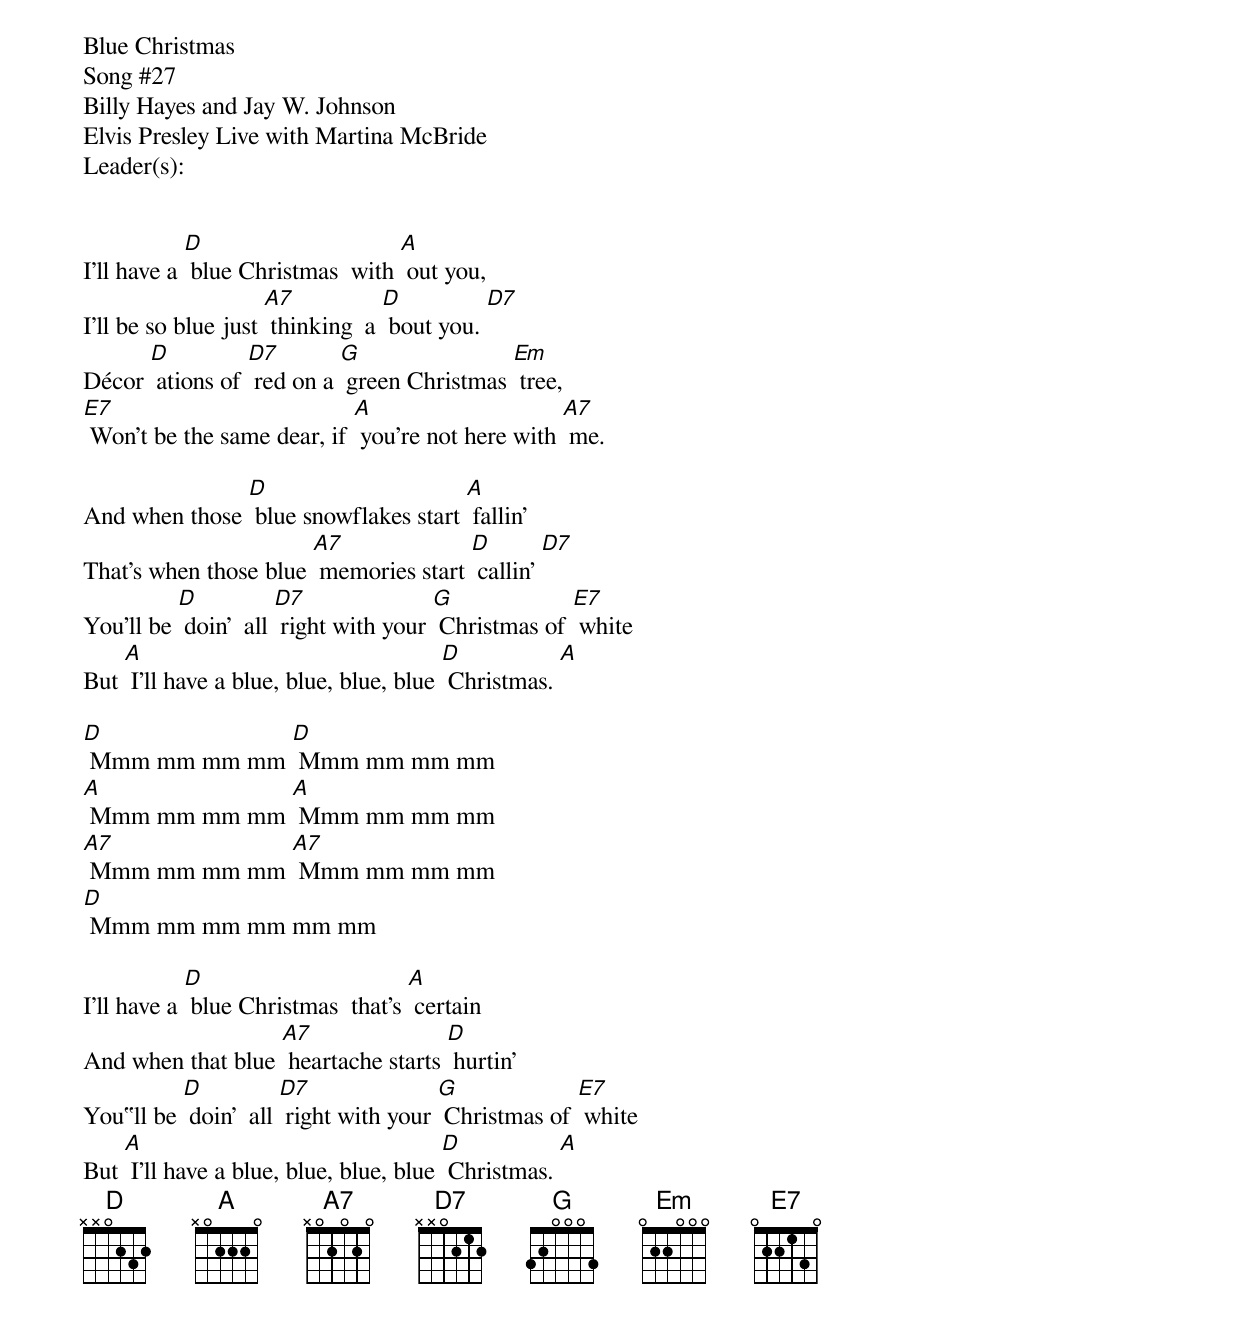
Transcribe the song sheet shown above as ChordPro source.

Blue Christmas
Song #27
Billy Hayes and Jay W. Johnson
Elvis Presley Live with Martina McBride
Leader(s):


I'll have a [D] blue Christmas  with [A] out you,
I'll be so blue just [A7] thinking  a [D] bout you. [D7]
Décor [D] ations of [D7] red on a [G] green Christmas [Em] tree,
[E7] Won't be the same dear, if [A] you're not here with [A7] me.

And when those [D] blue snowflakes start [A] fallin’
That’s when those blue [A7] memories start [D] callin’ [D7]
You’ll be [D] doin’  all [D7] right with your [G] Christmas of [E7] white
But [A] I’ll have a blue, blue, blue, blue [D] Christmas. [A]

[D] Mmm mm mm mm [D] Mmm mm mm mm
[A] Mmm mm mm mm [A] Mmm mm mm mm
[A7] Mmm mm mm mm [A7] Mmm mm mm mm
[D] Mmm mm mm mm mm mm

I'll have a [D] blue Christmas  that's [A] certain
And when that blue [A7] heartache starts [D] hurtin'
You‟ll be [D] doin’  all [D7] right with your [G] Christmas of [E7] white
But [A] I’ll have a blue, blue, blue, blue [D] Christmas. [A]
